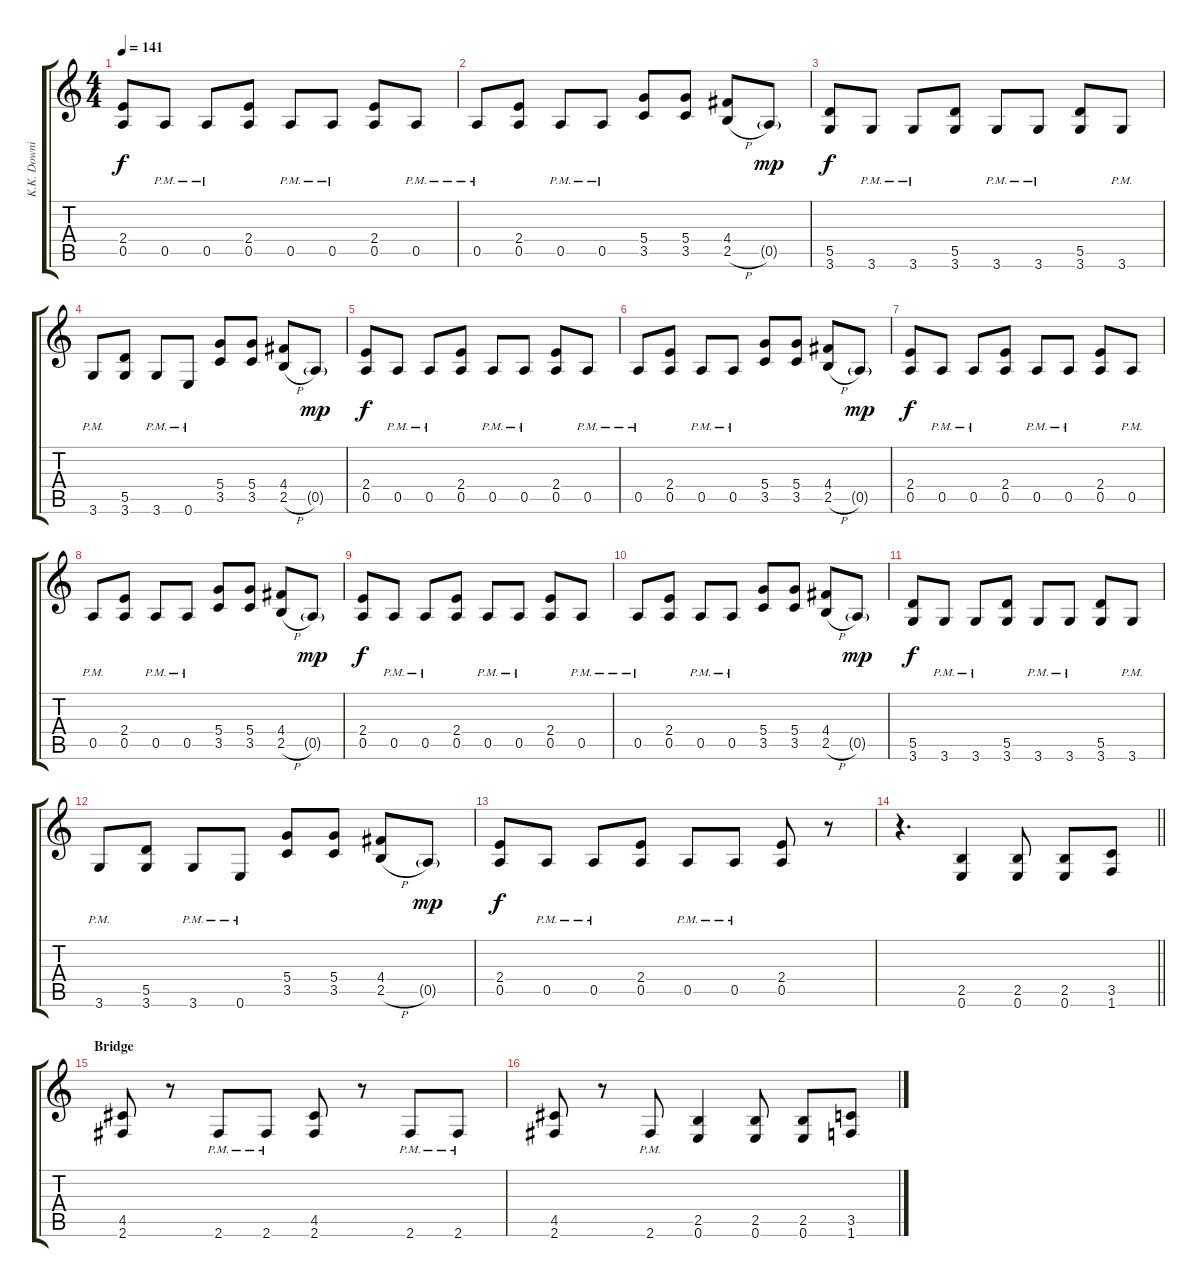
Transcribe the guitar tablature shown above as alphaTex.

\track ("K.K. Downing" "K.K. Downi") {instrument distortionguitar}
\staff {score tabs}
\tuning (E4 B3 G3 D3 A2 E2) {hide}
\ts (4 4)
\tempo 141
\clef g2
\ks c
(2.4 0.5).8{dy f} 0.5{pm}.8 0.5{pm}.8 (2.4 0.5).8 0.5{pm}.8 0.5{pm}.8 (2.4 0.5).8 0.5{pm}.8 |
0.5{pm}.8 (2.4 0.5).8 0.5{pm}.8 0.5{pm}.8 (5.4 3.5).8 (5.4 3.5).8 (4.4 2.5{h}).8 0.5{g}.8{dy mp} |
(5.5 3.6).8{dy f} 3.6{pm}.8 3.6{pm}.8 (5.5 3.6).8 3.6{pm}.8 3.6{pm}.8 (5.5 3.6).8 3.6{pm}.8 |
3.6{pm}.8 (5.5 3.6).8 3.6{pm}.8 0.6{pm}.8 (5.4 3.5).8 (5.4 3.5).8 (4.4 2.5{h}).8 0.5{g}.8{dy mp} |
(2.4 0.5).8{dy f} 0.5{pm}.8 0.5{pm}.8 (2.4 0.5).8 0.5{pm}.8 0.5{pm}.8 (2.4 0.5).8 0.5{pm}.8 |
0.5{pm}.8 (2.4 0.5).8 0.5{pm}.8 0.5{pm}.8 (5.4 3.5).8 (5.4 3.5).8 (4.4 2.5{h}).8 0.5{g}.8{dy mp} |
(2.4 0.5).8{dy f} 0.5{pm}.8 0.5{pm}.8 (2.4 0.5).8 0.5{pm}.8 0.5{pm}.8 (2.4 0.5).8 0.5{pm}.8 |
0.5{pm}.8 (2.4 0.5).8 0.5{pm}.8 0.5{pm}.8 (5.4 3.5).8 (5.4 3.5).8 (4.4 2.5{h}).8 0.5{g}.8{dy mp} |
(2.4 0.5).8{dy f} 0.5{pm}.8 0.5{pm}.8 (2.4 0.5).8 0.5{pm}.8 0.5{pm}.8 (2.4 0.5).8 0.5{pm}.8 |
0.5{pm}.8 (2.4 0.5).8 0.5{pm}.8 0.5{pm}.8 (5.4 3.5).8 (5.4 3.5).8 (4.4 2.5{h}).8 0.5{g}.8{dy mp} |
(5.5 3.6).8{dy f} 3.6{pm}.8 3.6{pm}.8 (5.5 3.6).8 3.6{pm}.8 3.6{pm}.8 (5.5 3.6).8 3.6{pm}.8 |
3.6{pm}.8 (5.5 3.6).8 3.6{pm}.8 0.6{pm}.8 (5.4 3.5).8 (5.4 3.5).8 (4.4 2.5{h}).8 0.5{g}.8{dy mp} |
(2.4 0.5).8{dy f} 0.5{pm}.8 0.5{pm}.8 (2.4 0.5).8 0.5{pm}.8 0.5{pm}.8 (2.4 0.5).8 r.8 |
\barLineRight lightlight
r.4{d} (2.5 0.6).4 (2.5 0.6).8 (2.5 0.6).8 (3.5 1.6).8 |
\section ("" "Bridge")
(4.5 2.6).8 r.8 2.6{pm}.8 2.6{pm}.8 (4.5 2.6).8 r.8 2.6{pm}.8 2.6{pm}.8 |
(4.5 2.6).8 r.8 2.6{pm}.8 (2.5 0.6).4 (2.5 0.6).8 (2.5 0.6).8 (3.5 1.6).8
